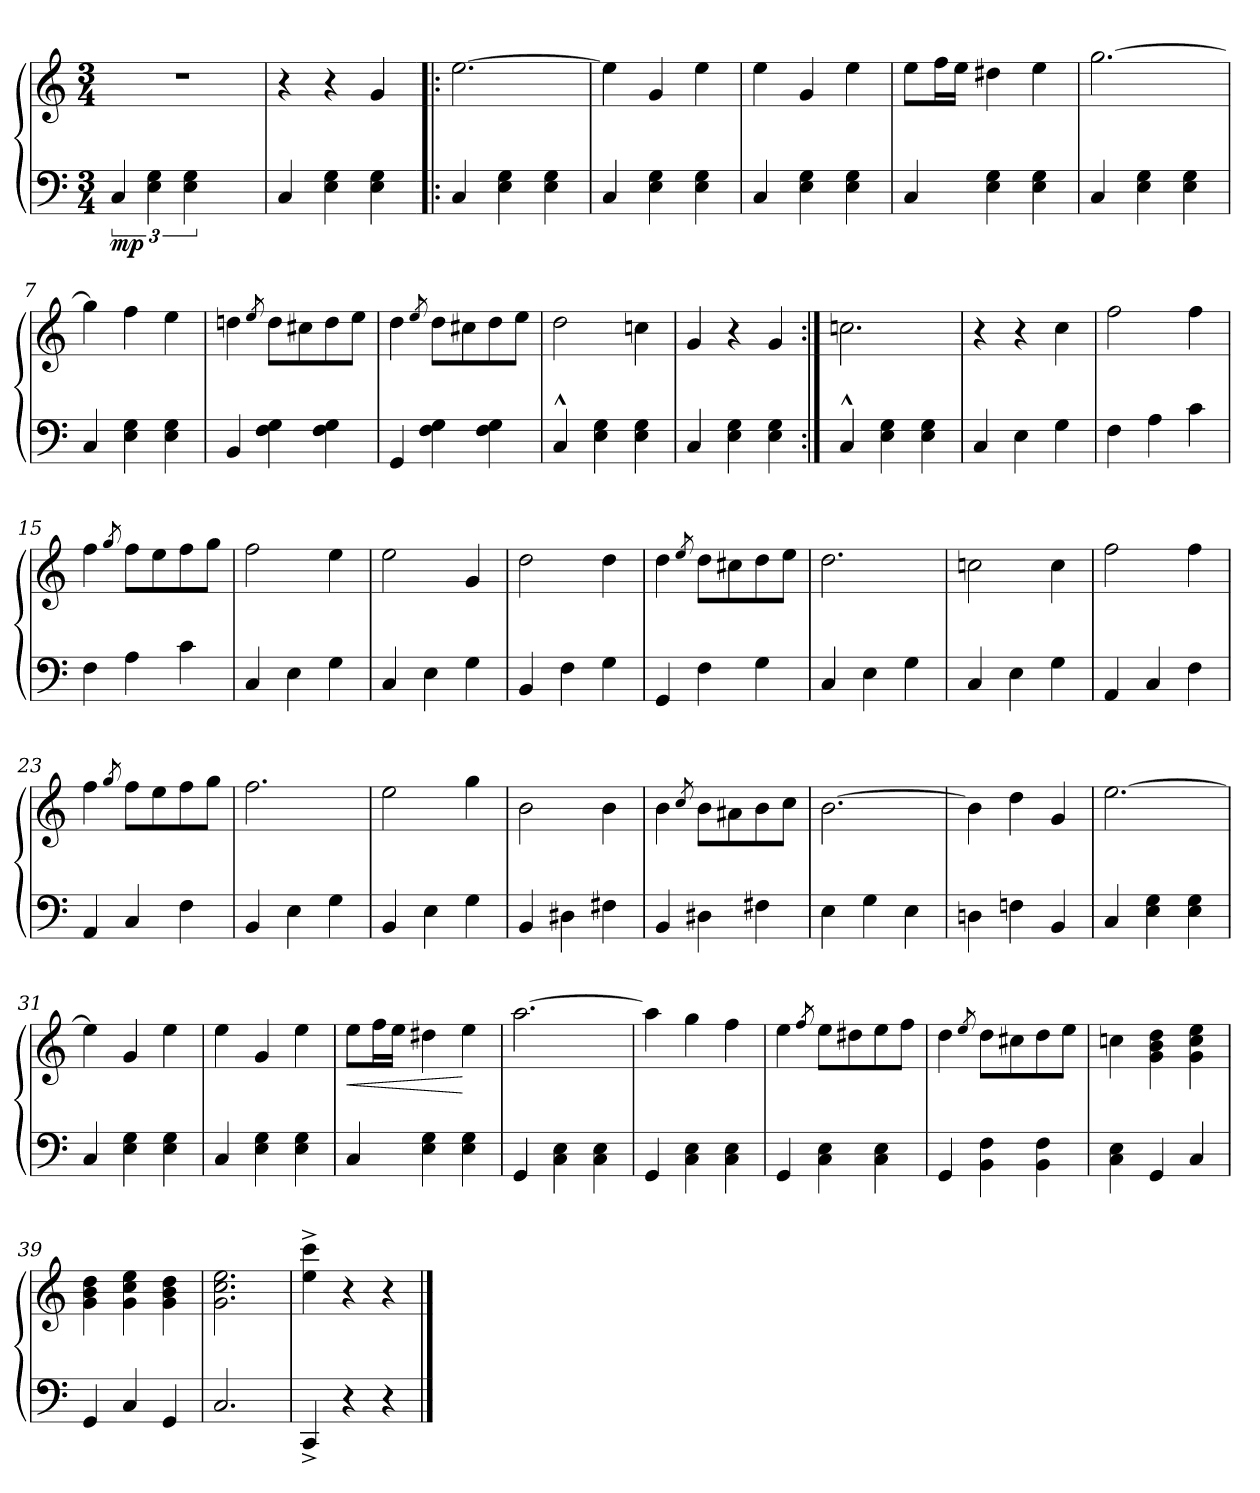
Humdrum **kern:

**kern	**kern	**dynam
*part1	*part1	*part1
*staff2	*staff1	*staff1/2
*clefF4	*clefG2	*
*k[]	*k[]	*
*M3/4	*M3/4	*
*MM120	*MM120	*
=	=	=
!	!	!LO:DY:b=2
6C</	2.r	mp
6E\ 6G\	.	.
6E\ 6G\	.	.
4ryy	.	.
=1	=1	=1
4C/	4r	.
4E\ 4G\	4r	.
4E\ 4G\	4g/	.
=2!|:	=2!|:	=2!|:
4C/	[2.ee\	.
4E\ 4G\	.	.
4E\ 4G\	.	.
=3	=3	=3
4C/	4ee\]	.
4E\ 4G\	4g/	.
4E\ 4G\	4ee\	.
!!LO:LB:g=z
=4	=4	=4
4C/	4ee\	.
4E\ 4G\	4g/	.
4E\ 4G\	4ee\	.
=5	=5	=5
4C/	8ee\L	.
.	16ff\L	.
.	16ee\JJ	.
4E\ 4G\	4dd#X\	.
4E\ 4G\	4ee\	.
=6	=6	=6
4C/	[2.gg\	.
4E\ 4G\	.	.
4E\ 4G\	.	.
=7	=7	=7
4C/	4gg\]	.
4E\ 4G\	4ff\	.
4E\ 4G\	4ee\	.
!!LO:LB:g=z
=8	=8	=8
4BB</	4ddn\	.
.	8qee/	.
4F\ 4G\	8dd\L	.
.	8cc#X\	.
4F\ 4G\	8dd\	.
.	8ee\J	.
=9	=9	=9
4GG</	4dd\	.
.	8qee/	.
4F\ 4G\	8dd\L	.
.	8cc#X\	.
4F\ 4G\	8dd\	.
.	8ee\J	.
=10	=10	=10
4C<^^/	2dd\	.
4E\ 4G\	.	.
4E\ 4G\	4ccn\	.
=11	=11	=11
4C/	4g/	.
4E\ 4G\	4r	.
4E\ 4G\	4g/	.
!!LO:LB:g=z
=12:|!	=12:|!	=12:|!
4C<^^/	2.ccn\	.
4E\ 4G\	.	.
4E\ 4G\	.	.
=13	=13	=13
4C/	4r	.
4E\	4r	.
4G\	4cc\	.
=14	=14	=14
4F<\	2ff\	.
4A\	.	.
4c\	4ff\	.
=15	=15	=15
4F\	4ff\	.
.	8qgg/	.
4A\	8ff\L	.
.	8ee\	.
4c\	8ff\	.
.	8gg\J	.
=16	=16	=16
4C</	2ff\	.
4E\	.	.
4G\	4ee\	.
!!LO:PB:g=z
=17	=17	=17
4C/	2ee\	.
4E\	.	.
4G\	4g/	.
=18	=18	=18
4BB</	2dd\	.
4F\	.	.
4G\	4dd\	.
=19	=19	=19
4GG/	4dd\	.
.	8qee/	.
4F\	8dd\L	.
.	8cc#X\	.
4G\	8dd\	.
.	8ee\J	.
=20	=20	=20
4C</	2.dd\	.
4E\	.	.
4G\	.	.
=21	=21	=21
4C/	2ccn\	.
4E\	.	.
4G\	4cc\	.
!!LO:LB:g=z
=22	=22	=22
4AA</	2ff\	.
4C/	.	.
4F\	4ff\	.
=23	=23	=23
4AA/	4ff\	.
.	8qgg/	.
4C/	8ff\L	.
.	8ee\	.
4F\	8ff\	.
.	8gg\J	.
=24	=24	=24
4BB</	2.ff\	.
4E\	.	.
4G\	.	.
=25	=25	=25
4BB/	2ee\	.
4E\	.	.
4G\	4gg\	.
=26	=26	=26
4BB/	2b\	.
4D#X\	.	.
4F#X<\	4b\	.
!!LO:LB:g=z
=27	=27	=27
4BB/	4b\	.
.	8qcc/	.
4D#X\	8b\L	.
.	8a#X\	.
4F#X\	8b\	.
.	8cc\J	.
=28	=28	=28
4E<\	[2.b\	.
4G\	.	.
4E<\	.	.
=29	=29	=29
4Dn<\	4b\]	.
4Fn\	4dd\	.
4BB</	4g/	.
=30	=30	=30
4C</	[2.ee\	.
4E\ 4G\	.	.
4E\ 4G\	.	.
=31	=31	=31
4C/	4ee\]	.
4E\ 4G\	4g/	.
4E\ 4G\	4ee\	.
!!LO:LB:g=z
=32	=32	=32
4C/	4ee\	.
4E\ 4G\	4g/	.
4E\ 4G\	4ee\	.
=33	=33	=33
!	!	!LO:HP:b
4C/	8ee\L	<
.	16ff\L	.
.	16ee\JJ	.
4E\ 4G\	4dd#X\	.
4E\ 4G\	4ee\	[
=34	=34	=34
4GG/	[2.aa\	.
4C\ 4E\	.	.
4C\ 4E\	.	.
=35	=35	=35
4GG/	4aa\]	.
4C\ 4E\	4gg\	.
4C\ 4E\	4ff\	.
=36	=36	=36
4GG/	4ee\	.
.	8qff/	.
4C\ 4E\	8ee\L	.
.	8dd#X\	.
4C\ 4E\	8ee\	.
.	8ff\J	.
!!LO:LB:g=z
=37	=37	=37
4GG/	4dd\	.
.	8qee/	.
4BB\ 4F\	8dd\L	.
.	8cc#X\	.
4BB\ 4F\	8dd\	.
.	8ee\J	.
=38	=38	=38
4C\< 4E\<	4ccn\	.
4GG/	4g\ 4b\ 4dd\	.
4C/	4g\ 4cc\ 4ee\	.
=39	=39	=39
4GG/	4g\ 4b\ 4dd\	.
4C/	4g\ 4cc\ 4ee\	.
4GG/	4g\ 4b\ 4dd\	.
=40	=40	=40
2.C/	2.g\ 2.cc\ 2.ee\	.
=41	=41	=41
4CC^/	4ee\^ 4ccc\^	.
4r	4r	.
4r	4r	.
==	==	==
*-	*-	*-
